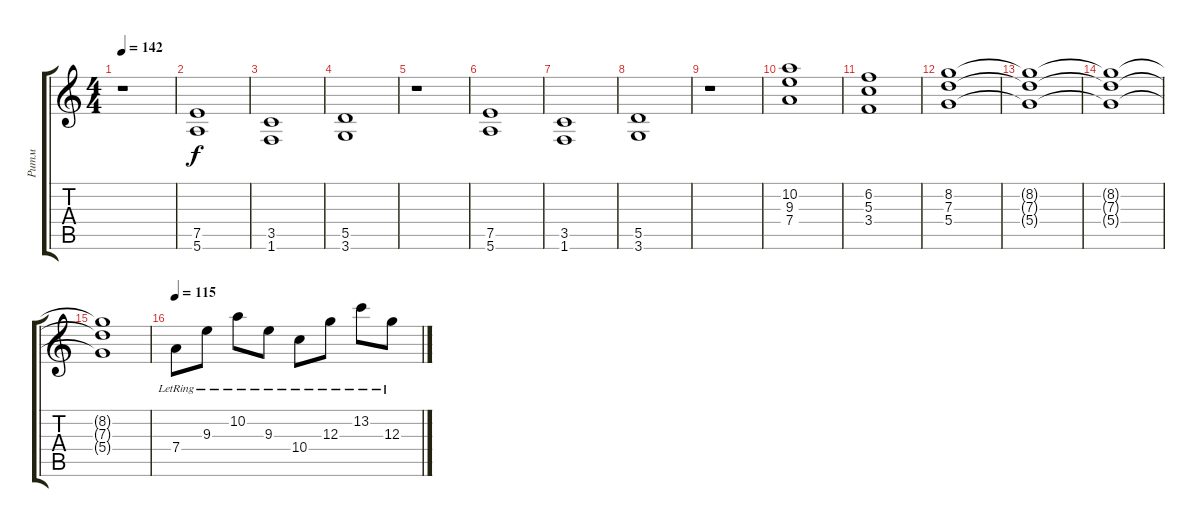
\track ("Ритм" "Ритм") {instrument electricguitarclean}
\staff {score tabs}
\tuning (E4 B3 G3 D3 A2 E2) {hide}
\ts (4 4)
\tempo 142
\clef g2
\ks c
r.1{dy f} |
(7.5 5.6).1 |
(3.5 1.6).1 |
(5.5 3.6).1 |
r.1 |
(7.5 5.6).1 |
(3.5 1.6).1 |
(5.5 3.6).1 |
r.1 |
(10.2 9.3 7.4).1 |
(6.2 5.3 3.4).1 |
(8.2 7.3 5.4).1 |
(8.2{t} 7.3{t} 5.4{t}).1 |
(8.2{t} 7.3{t} 5.4{t}).1 |
(8.2{t} 7.3{t} 5.4{t}).1 |
\tempo 115
7.4{lr}.8{volume 13 instrument electricguitarclean} 9.3{lr}.8 10.2{lr}.8 9.3{lr}.8 10.4{lr}.8 12.3{lr}.8 13.2{lr}.8 12.3{lr}.8
